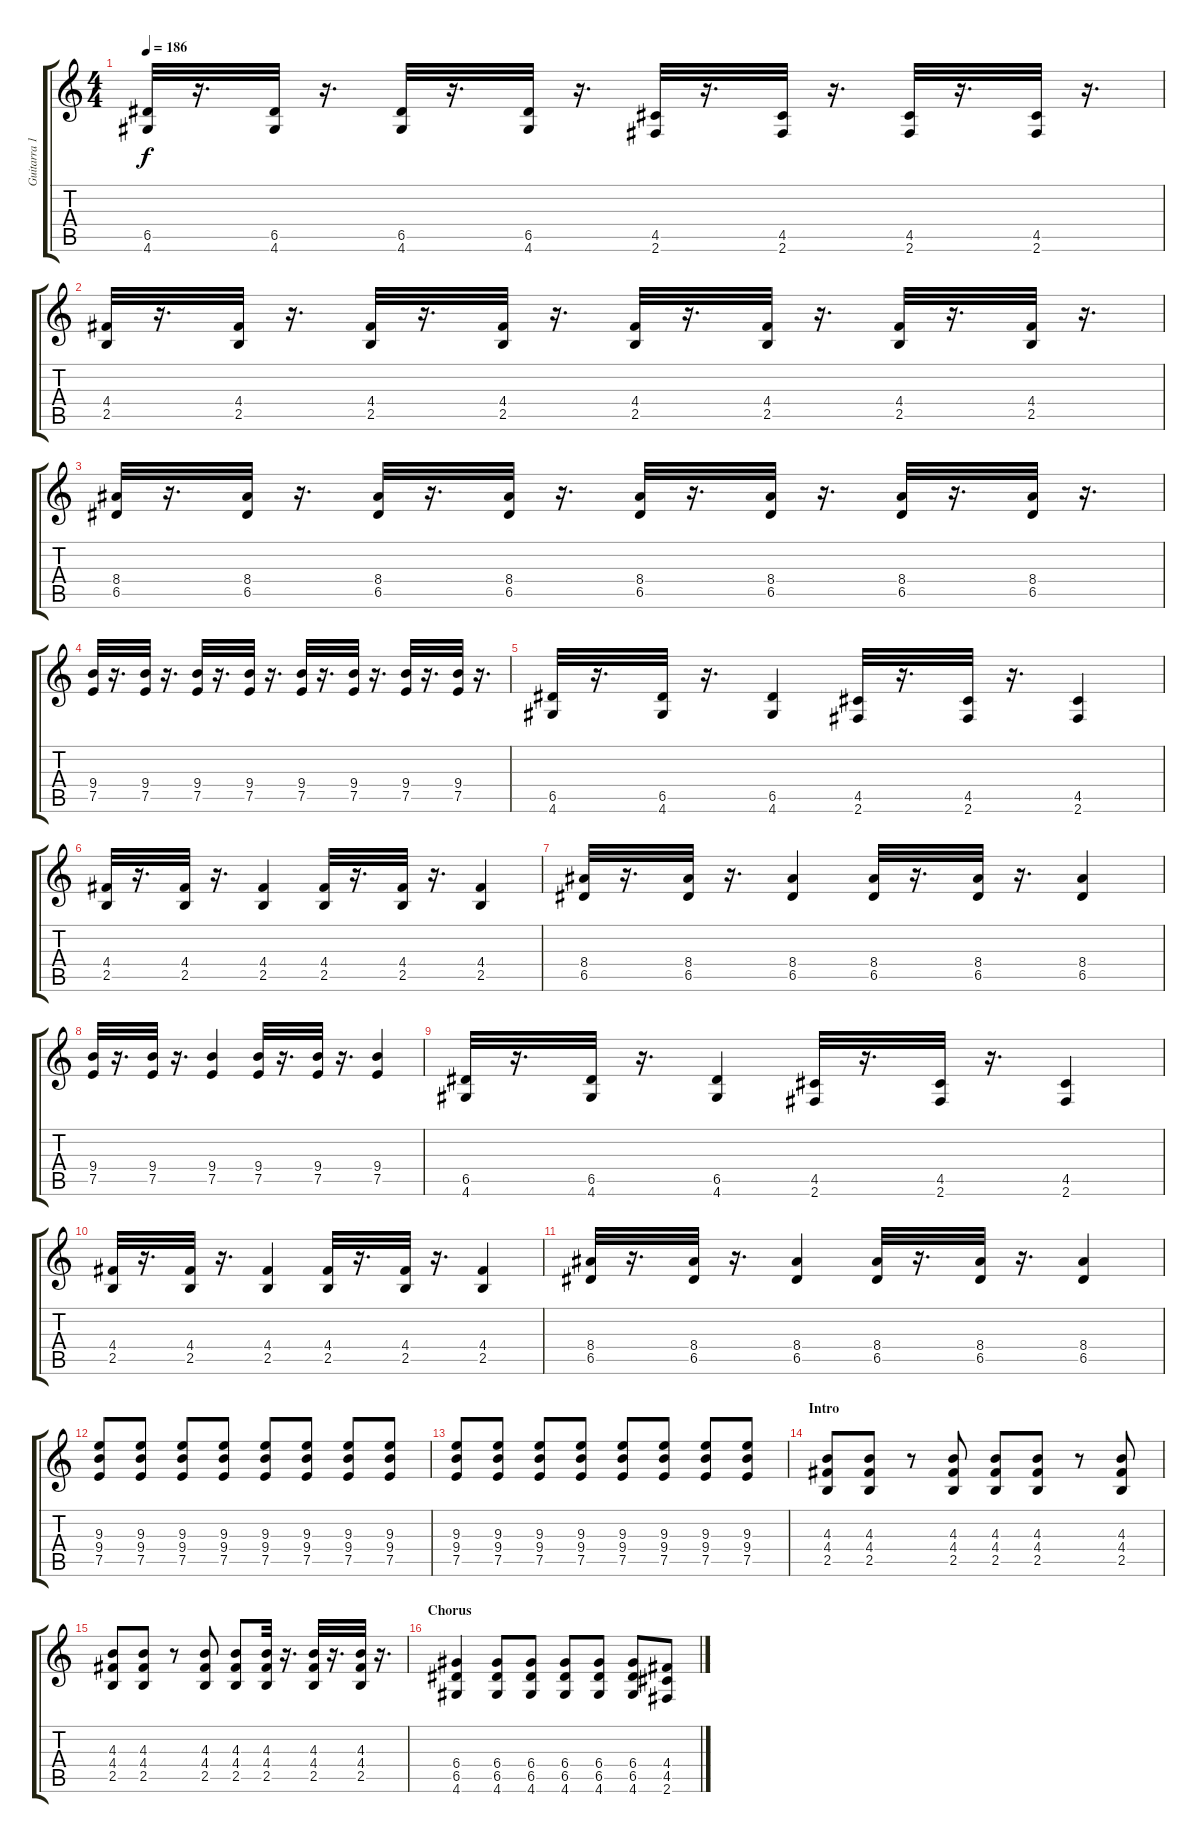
\track ("Guitarra 1 - Mathias" "Guitarra 1") {instrument distortionguitar}
\staff {score tabs}
\tuning (E4 B3 G3 D3 A2 E2) {hide}
\ts (4 4)
\tempo 186
\clef g2
\ks c
(6.5 4.6).32{dy f} r.16{d} (6.5 4.6).32 r.16{d} (6.5 4.6).32 r.16{d} (6.5 4.6).32 r.16{d} (4.5 2.6).32 r.16{d} (4.5 2.6).32 r.16{d} (4.5 2.6).32 r.16{d} (4.5 2.6).32 r.16{d} |
(4.4 2.5).32 r.16{d} (4.4 2.5).32 r.16{d} (4.4 2.5).32 r.16{d} (4.4 2.5).32 r.16{d} (4.4 2.5).32 r.16{d} (4.4 2.5).32 r.16{d} (4.4 2.5).32 r.16{d} (4.4 2.5).32 r.16{d} |
(8.4 6.5).32 r.16{d} (8.4 6.5).32 r.16{d} (8.4 6.5).32 r.16{d} (8.4 6.5).32 r.16{d} (8.4 6.5).32 r.16{d} (8.4 6.5).32 r.16{d} (8.4 6.5).32 r.16{d} (8.4 6.5).32 r.16{d} |
(9.4 7.5).32 r.16{d} (9.4 7.5).32 r.16{d} (9.4 7.5).32 r.16{d} (9.4 7.5).32 r.16{d} (9.4 7.5).32 r.16{d} (9.4 7.5).32 r.16{d} (9.4 7.5).32 r.16{d} (9.4 7.5).32 r.16{d} |
(6.5 4.6).32 r.16{d} (6.5 4.6).32 r.16{d} (6.5 4.6).4 (4.5 2.6).32 r.16{d} (4.5 2.6).32 r.16{d} (4.5 2.6).4 |
(4.4 2.5).32 r.16{d} (4.4 2.5).32 r.16{d} (4.4 2.5).4 (4.4 2.5).32 r.16{d} (4.4 2.5).32 r.16{d} (4.4 2.5).4 |
(8.4 6.5).32 r.16{d} (8.4 6.5).32 r.16{d} (8.4 6.5).4 (8.4 6.5).32 r.16{d} (8.4 6.5).32 r.16{d} (8.4 6.5).4 |
(9.4 7.5).32 r.16{d} (9.4 7.5).32 r.16{d} (9.4 7.5).4 (9.4 7.5).32 r.16{d} (9.4 7.5).32 r.16{d} (9.4 7.5).4 |
(6.5 4.6).32 r.16{d} (6.5 4.6).32 r.16{d} (6.5 4.6).4 (4.5 2.6).32 r.16{d} (4.5 2.6).32 r.16{d} (4.5 2.6).4 |
(4.4 2.5).32 r.16{d} (4.4 2.5).32 r.16{d} (4.4 2.5).4 (4.4 2.5).32 r.16{d} (4.4 2.5).32 r.16{d} (4.4 2.5).4 |
(8.4 6.5).32 r.16{d} (8.4 6.5).32 r.16{d} (8.4 6.5).4 (8.4 6.5).32 r.16{d} (8.4 6.5).32 r.16{d} (8.4 6.5).4 |
(9.3 9.4 7.5).8 (9.3 9.4 7.5).8 (9.3 9.4 7.5).8 (9.3 9.4 7.5).8 (9.3 9.4 7.5).8 (9.3 9.4 7.5).8 (9.3 9.4 7.5).8 (9.3 9.4 7.5).8 |
(9.3 9.4 7.5).8 (9.3 9.4 7.5).8 (9.3 9.4 7.5).8 (9.3 9.4 7.5).8 (9.3 9.4 7.5).8 (9.3 9.4 7.5).8 (9.3 9.4 7.5).8 (9.3 9.4 7.5).8 |
\section ("" "Intro")
(4.3 4.4 2.5).8 (4.3 4.4 2.5).8 r.8 (4.3 4.4 2.5).8 (4.3 4.4 2.5).8 (4.3 4.4 2.5).8 r.8 (4.3 4.4 2.5).8 |
(4.3 4.4 2.5).8 (4.3 4.4 2.5).8 r.8 (4.3 4.4 2.5).8 (4.3 4.4 2.5).8 (4.3 4.4 2.5).32 r.16{d} (4.3 4.4 2.5).32 r.16{d} (4.3 4.4 2.5).32 r.16{d} |
\section ("" "Chorus")
(6.4 6.5 4.6).4 (6.4 6.5 4.6).8 (6.4 6.5 4.6).8 (6.4 6.5 4.6).8 (6.4 6.5 4.6).8 (6.4 6.5 4.6).8 (4.4 4.5 2.6).8
